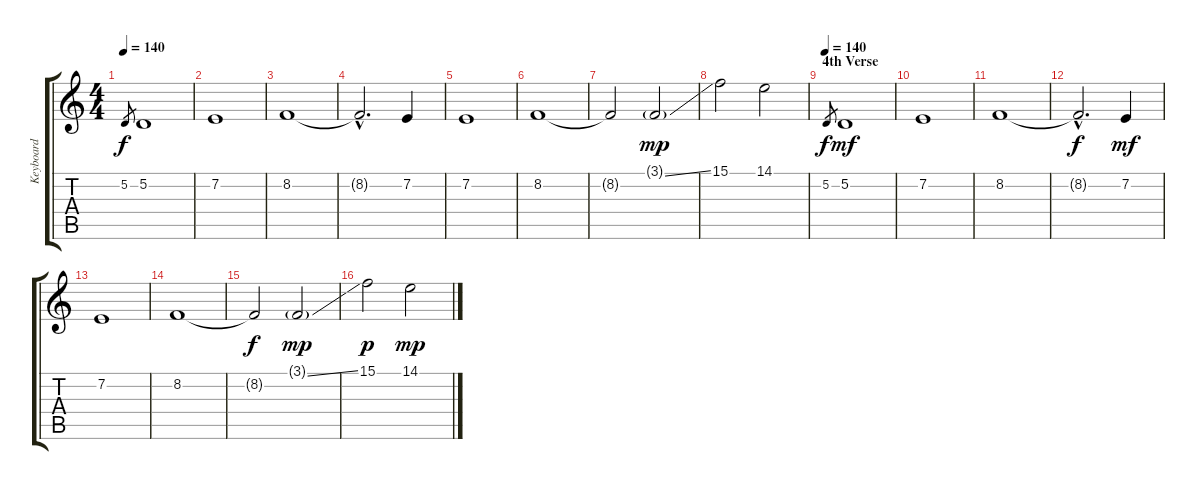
\track ("Keyboard" "Keyboard") {instrument choiraahs}
\staff {score tabs}
\tuning (D4 A3 F3 C3 G2 D2) {hide}
\ts (4 4)
\tempo 140
\clef g2
\ks c
5.2.8{gr dy f} 5.2.1 |
7.2.1 |
8.2.1 |
8.2{hac t}.2{d} 7.2.4 |
7.2.1 |
8.2.1 |
8.2{t}.2 3.1{ss g}.2{dy mp} |
15.1.2 14.1.2 |
\section ("" "4th Verse")
\tempo 140
5.2.8{gr dy f} 5.2.1{dy mf} |
7.2.1 |
8.2.1 |
8.2{hac t}.2{d dy f} 7.2.4{dy mf} |
7.2.1 |
8.2.1 |
8.2{t}.2{dy f} 3.1{ss g}.2{dy mp} |
15.1.2{dy p} 14.1.2{dy mp}
